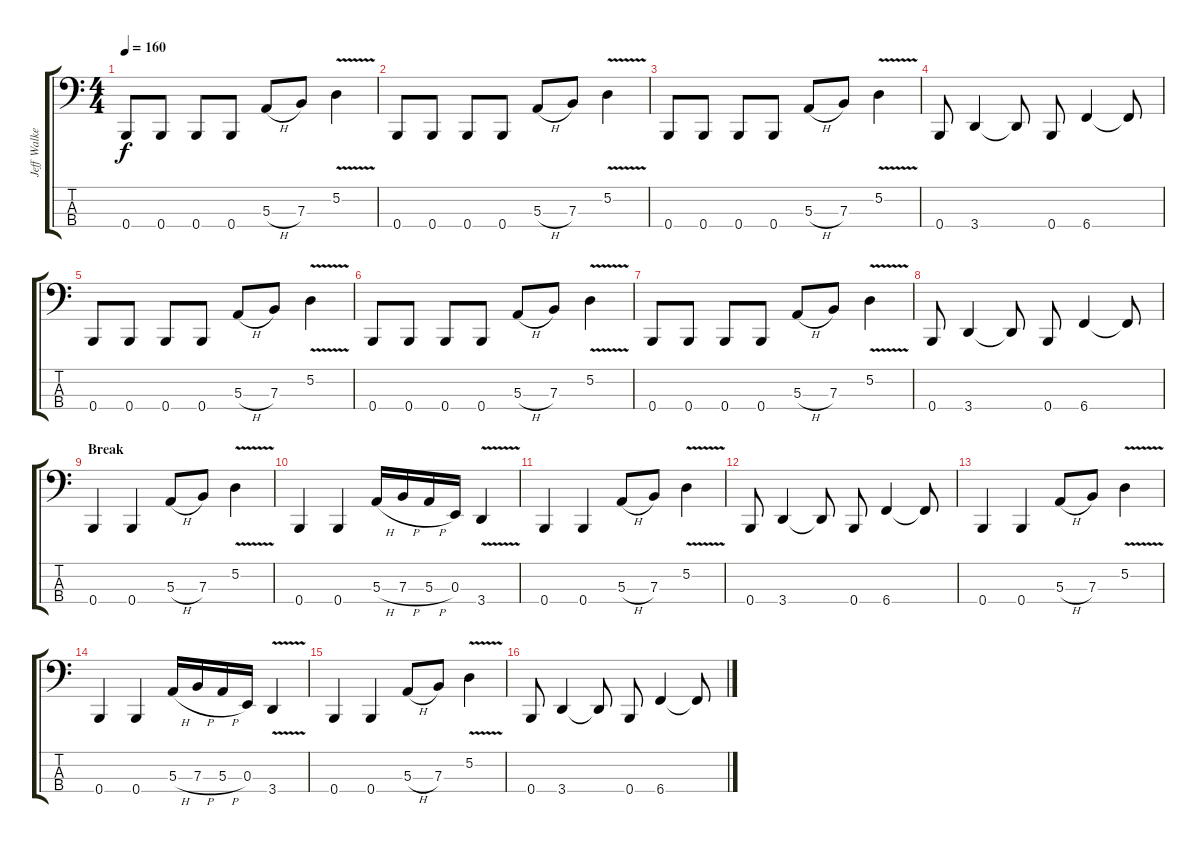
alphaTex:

\track ("Jeff Walker" "Jeff Walke") {instrument electricbasspick}
\staff {score tabs}
\tuning (D2 A1 E1 B0) {hide}
\ts (4 4)
\tempo 160
\clef f4
\ks c
0.4.8{dy f} 0.4.8 0.4.8 0.4.8 5.3{h}.8 7.3.8 5.2{v}.4 |
0.4.8 0.4.8 0.4.8 0.4.8 5.3{h}.8 7.3.8 5.2{v}.4 |
0.4.8 0.4.8 0.4.8 0.4.8 5.3{h}.8 7.3.8 5.2{v}.4 |
0.4.8 3.4.4 3.4{t}.8 0.4.8 6.4.4 6.4{t}.8 |
0.4.8 0.4.8 0.4.8 0.4.8 5.3{h}.8 7.3.8 5.2{v}.4 |
0.4.8 0.4.8 0.4.8 0.4.8 5.3{h}.8 7.3.8 5.2{v}.4 |
0.4.8 0.4.8 0.4.8 0.4.8 5.3{h}.8 7.3.8 5.2{v}.4 |
0.4.8 3.4.4 3.4{t}.8 0.4.8 6.4.4 6.4{t}.8 |
\section ("" "Break")
0.4.4 0.4.4 5.3{h}.8 7.3.8 5.2{v}.4 |
0.4.4 0.4.4 5.3{h}.16 7.3{h}.16 5.3{h}.16 0.3.16 3.4{v}.4 |
0.4.4 0.4.4 5.3{h}.8 7.3.8 5.2{v}.4 |
0.4.8 3.4.4 3.4{t}.8 0.4.8 6.4.4 6.4{t}.8 |
0.4.4 0.4.4 5.3{h}.8 7.3.8 5.2{v}.4 |
0.4.4 0.4.4 5.3{h}.16 7.3{h}.16 5.3{h}.16 0.3.16 3.4{v}.4 |
0.4.4 0.4.4 5.3{h}.8 7.3.8 5.2{v}.4 |
0.4.8 3.4.4 3.4{t}.8 0.4.8 6.4.4 6.4{t}.8
